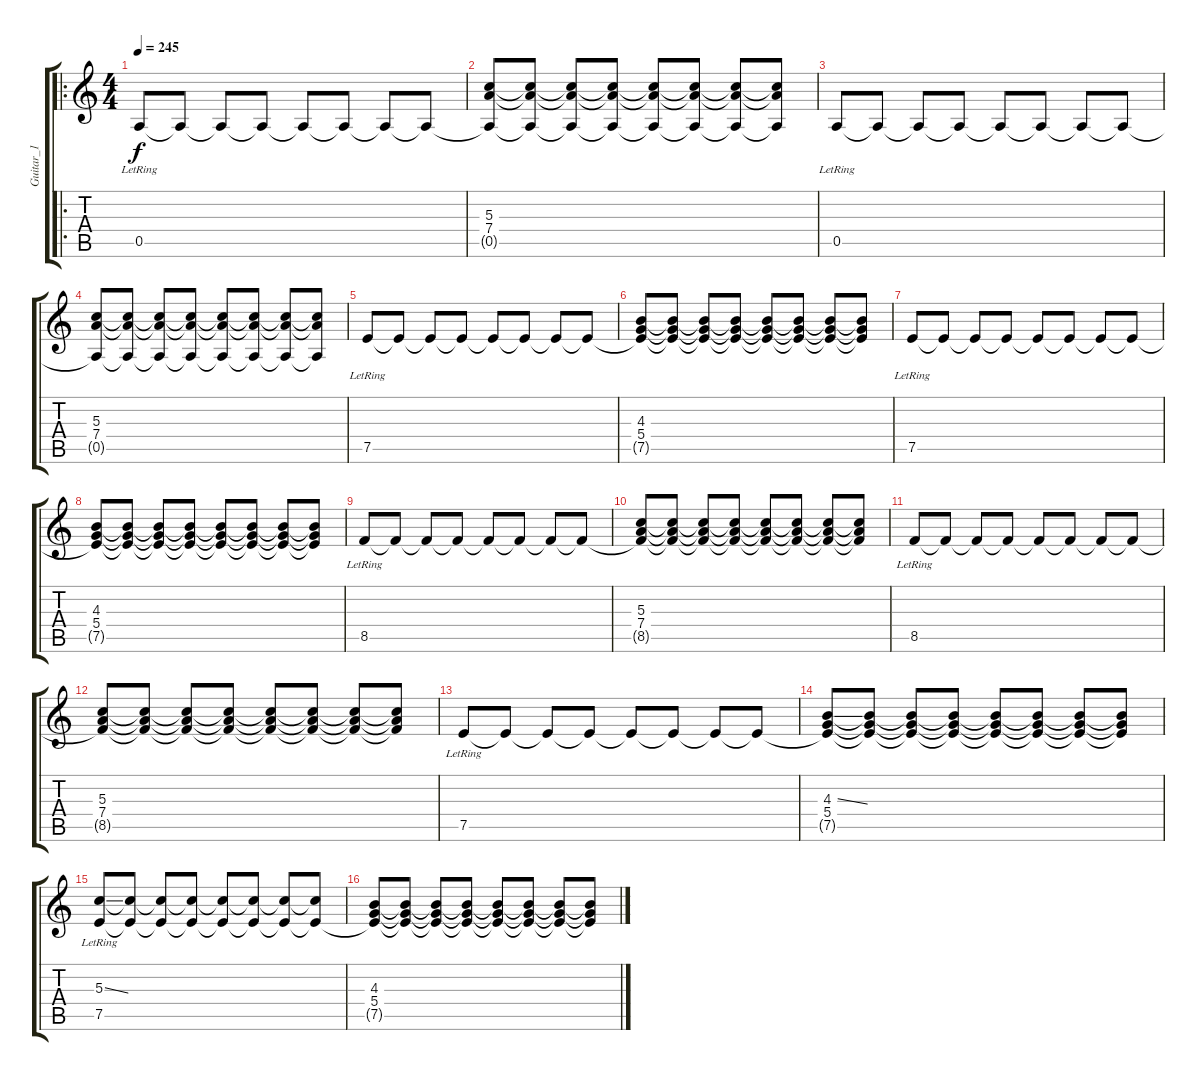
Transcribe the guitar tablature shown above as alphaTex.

\track ("Guitar_1" "Guitar_1") {instrument electricguitarjazz}
\staff {score tabs}
\tuning (E4 B3 G3 D3 A2 E2) {hide}
\ro
\ts (4 4)
\tempo 245
\clef g2
\ks c
0.5{lr}.8{dy f} 0.5{t}.8 0.5{t}.8 0.5{t}.8 0.5{t}.8 0.5{t}.8 0.5{t}.8 0.5{t}.8 |
(5.3 7.4 0.5{t}).8 (5.3{t} 7.4{t} 0.5{t}).8 (5.3{t} 7.4{t} 0.5{t}).8 (5.3{t} 7.4{t} 0.5{t}).8 (5.3{t} 7.4{t} 0.5{t}).8 (5.3{t} 7.4{t} 0.5{t}).8 (5.3{t} 7.4{t} 0.5{t}).8 (5.3{t} 7.4{t} 0.5{t}).8 |
0.5{lr}.8 0.5{t}.8 0.5{t}.8 0.5{t}.8 0.5{t}.8 0.5{t}.8 0.5{t}.8 0.5{t}.8 |
(5.3 7.4 0.5{t}).8 (5.3{t} 7.4{t} 0.5{t}).8 (5.3{t} 7.4{t} 0.5{t}).8 (5.3{t} 7.4{t} 0.5{t}).8 (5.3{t} 7.4{t} 0.5{t}).8 (5.3{t} 7.4{t} 0.5{t}).8 (5.3{t} 7.4{t} 0.5{t}).8 (5.3{t} 7.4{t} 0.5{t}).8 |
7.5{lr}.8 7.5{t}.8 7.5{t}.8 7.5{t}.8 7.5{t}.8 7.5{t}.8 7.5{t}.8 7.5{t}.8 |
(4.3 5.4 7.5{t}).8 (4.3{t} 5.4{t} 7.5{t}).8 (4.3{t} 5.4{t} 7.5{t}).8 (4.3{t} 5.4{t} 7.5{t}).8 (4.3{t} 5.4{t} 7.5{t}).8 (4.3{t} 5.4{t} 7.5{t}).8 (4.3{t} 5.4{t} 7.5{t}).8 (4.3{t} 5.4{t} 7.5{t}).8 |
7.5{lr}.8 7.5{t}.8 7.5{t}.8 7.5{t}.8 7.5{t}.8 7.5{t}.8 7.5{t}.8 7.5{t}.8 |
(4.3 5.4 7.5{t}).8 (4.3{t} 5.4{t} 7.5{t}).8 (4.3{t} 5.4{t} 7.5{t}).8 (4.3{t} 5.4{t} 7.5{t}).8 (4.3{t} 5.4{t} 7.5{t}).8 (4.3{t} 5.4{t} 7.5{t}).8 (4.3{t} 5.4{t} 7.5{t}).8 (4.3{t} 5.4{t} 7.5{t}).8 |
8.5{lr}.8 8.5{t}.8 8.5{t}.8 8.5{t}.8 8.5{t}.8 8.5{t}.8 8.5{t}.8 8.5{t}.8 |
(5.3 7.4 8.5{t}).8 (5.3{t} 7.4{t} 8.5{t}).8 (5.3{t} 7.4{t} 8.5{t}).8 (5.3{t} 7.4{t} 8.5{t}).8 (5.3{t} 7.4{t} 8.5{t}).8 (5.3{t} 7.4{t} 8.5{t}).8 (5.3{t} 7.4{t} 8.5{t}).8 (5.3{t} 7.4{t} 8.5{t}).8 |
8.5{lr}.8 8.5{t}.8 8.5{t}.8 8.5{t}.8 8.5{t}.8 8.5{t}.8 8.5{t}.8 8.5{t}.8 |
(5.3 7.4 8.5{t}).8 (5.3{t} 7.4{t} 8.5{t}).8 (5.3{t} 7.4{t} 8.5{t}).8 (5.3{t} 7.4{t} 8.5{t}).8 (5.3{t} 7.4{t} 8.5{t}).8 (5.3{t} 7.4{t} 8.5{t}).8 (5.3{t} 7.4{t} 8.5{t}).8 (5.3{t} 7.4{t} 8.5{t}).8 |
7.5{lr}.8 7.5{t}.8 7.5{t}.8 7.5{t}.8 7.5{t}.8 7.5{t}.8 7.5{t}.8 7.5{t}.8 |
(4.3{ss} 5.4 7.5{t}).8 (4.3{t} 5.4{t} 7.5{t}).8 (4.3{t} 5.4{t} 7.5{t}).8 (4.3{t} 5.4{t} 7.5{t}).8 (4.3{t} 5.4{t} 7.5{t}).8 (4.3{t} 5.4{t} 7.5{t}).8 (4.3{t} 5.4{t} 7.5{t}).8 (4.3{t} 5.4{t} 7.5{t}).8 |
(5.3{ss} 7.5{lr}).8 (5.3{t} 7.5{t}).8 (5.3{t} 7.5{t}).8 (5.3{t} 7.5{t}).8 (5.3{t} 7.5{t}).8 (5.3{t} 7.5{t}).8 (5.3{t} 7.5{t}).8 (5.3{t} 7.5{t}).8 |
(4.3 5.4 7.5{t}).8 (4.3{t} 5.4{t} 7.5{t}).8 (4.3{t} 5.4{t} 7.5{t}).8 (4.3{t} 5.4{t} 7.5{t}).8 (4.3{t} 5.4{t} 7.5{t}).8 (4.3{t} 5.4{t} 7.5{t}).8 (4.3{t} 5.4{t} 7.5{t}).8 (4.3{t} 5.4{t} 7.5{t}).8
